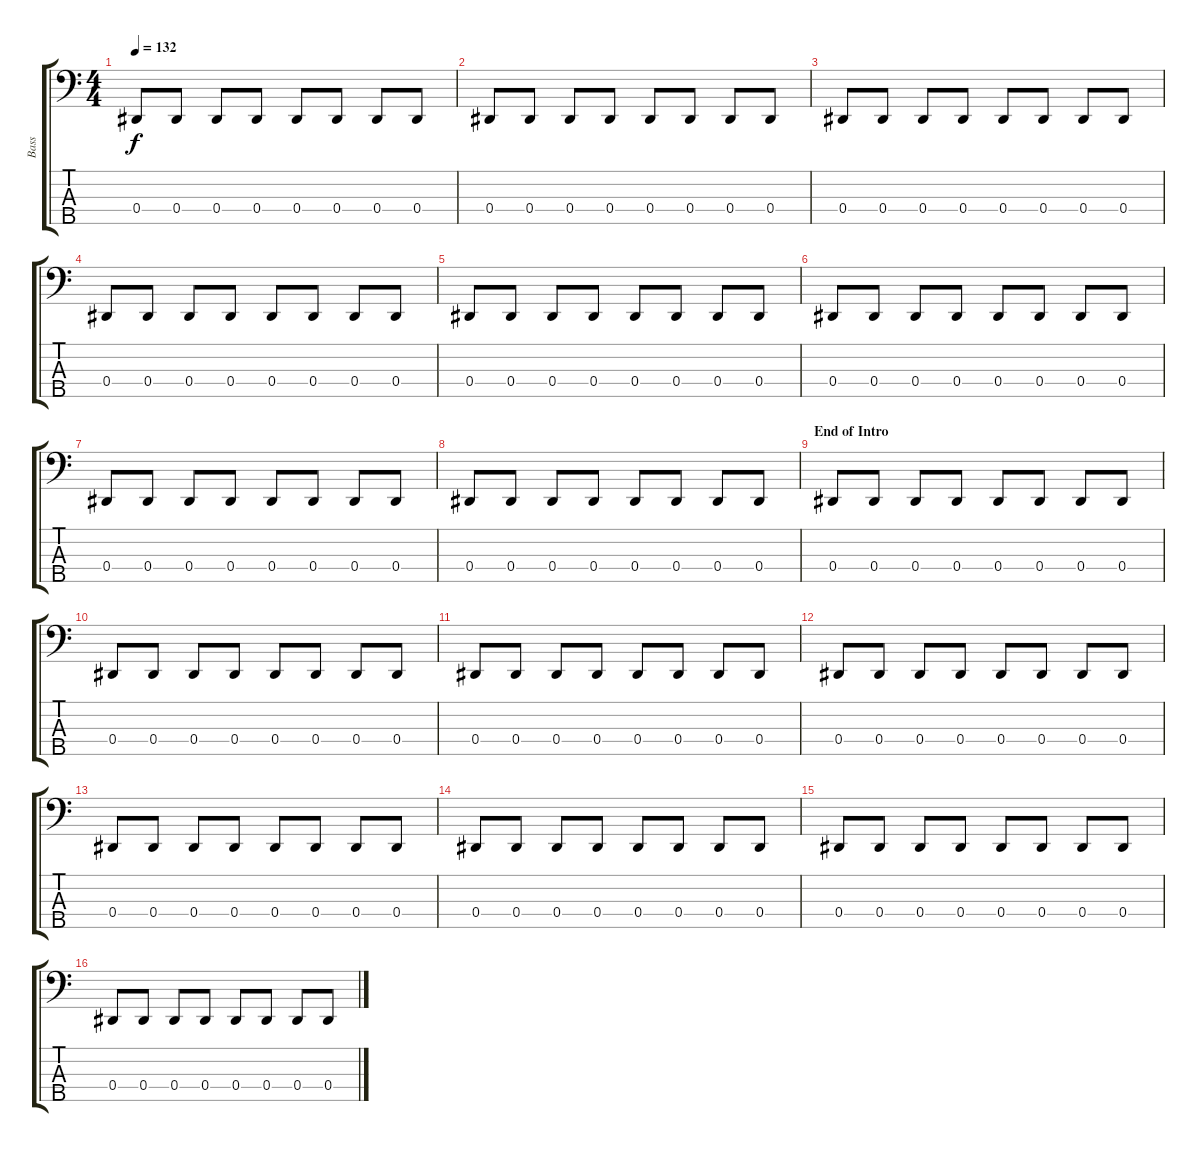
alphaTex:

\track ("Bass" "Bass") {instrument electricbassfinger}
\staff {score tabs}
\tuning (Gb2 Db2 Ab1 Eb1 Bb0) {hide}
\ts (4 4)
\tempo 132
\clef f4
\ks c
0.4.8{dy f instrument electricbassfinger} 0.4.8 0.4.8 0.4.8 0.4.8 0.4.8 0.4.8 0.4.8 |
0.4.8 0.4.8 0.4.8 0.4.8 0.4.8 0.4.8 0.4.8 0.4.8 |
0.4.8 0.4.8 0.4.8 0.4.8 0.4.8 0.4.8 0.4.8 0.4.8 |
0.4.8 0.4.8 0.4.8 0.4.8 0.4.8 0.4.8 0.4.8 0.4.8 |
0.4.8 0.4.8 0.4.8 0.4.8 0.4.8 0.4.8 0.4.8 0.4.8 |
0.4.8 0.4.8 0.4.8 0.4.8 0.4.8 0.4.8 0.4.8 0.4.8 |
0.4.8 0.4.8 0.4.8 0.4.8 0.4.8 0.4.8 0.4.8 0.4.8 |
0.4.8 0.4.8 0.4.8 0.4.8 0.4.8 0.4.8 0.4.8 0.4.8 |
\section ("" "End of Intro")
0.4.8 0.4.8 0.4.8 0.4.8 0.4.8 0.4.8 0.4.8 0.4.8 |
0.4.8 0.4.8 0.4.8 0.4.8 0.4.8 0.4.8 0.4.8 0.4.8 |
0.4.8 0.4.8 0.4.8 0.4.8 0.4.8 0.4.8 0.4.8 0.4.8 |
0.4.8 0.4.8 0.4.8 0.4.8 0.4.8 0.4.8 0.4.8 0.4.8 |
0.4.8 0.4.8 0.4.8 0.4.8 0.4.8 0.4.8 0.4.8 0.4.8 |
0.4.8 0.4.8 0.4.8 0.4.8 0.4.8 0.4.8 0.4.8 0.4.8 |
0.4.8 0.4.8 0.4.8 0.4.8 0.4.8 0.4.8 0.4.8 0.4.8 |
0.4.8 0.4.8 0.4.8 0.4.8 0.4.8 0.4.8 0.4.8 0.4.8
